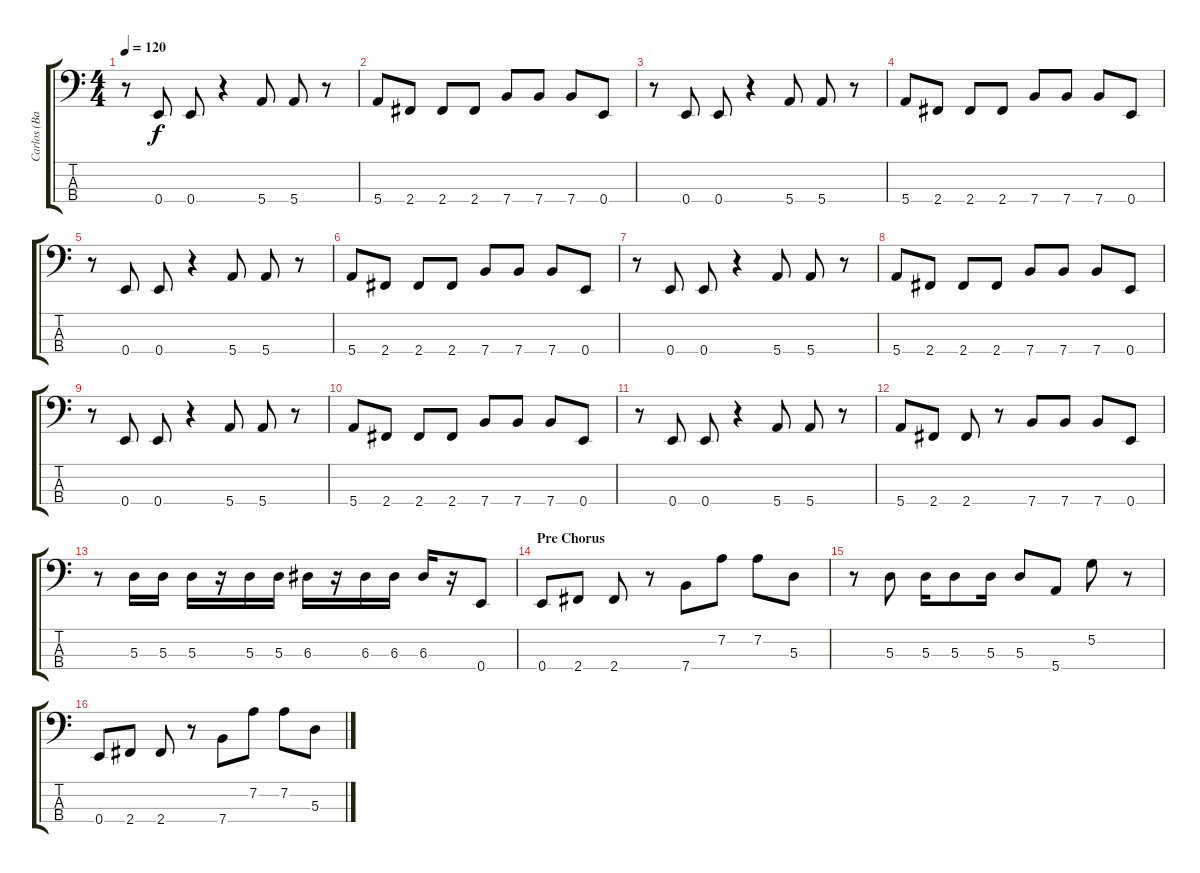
\track ("Carlos (Bass)" "Carlos (Ba") {instrument electricbasspick}
\staff {score tabs}
\tuning (G2 D2 A1 E1) {hide}
\ts (4 4)
\tempo 120
\clef f4
\ks c
r.8{dy f} 0.4.8 0.4.8 r.4 5.4.8 5.4.8 r.8 |
5.4.8 2.4.8 2.4.8 2.4.8 7.4.8 7.4.8 7.4.8 0.4.8 |
r.8 0.4.8 0.4.8 r.4 5.4.8 5.4.8 r.8 |
5.4.8 2.4.8 2.4.8 2.4.8 7.4.8 7.4.8 7.4.8 0.4.8 |
r.8 0.4.8 0.4.8 r.4 5.4.8 5.4.8 r.8 |
5.4.8 2.4.8 2.4.8 2.4.8 7.4.8 7.4.8 7.4.8 0.4.8 |
r.8 0.4.8 0.4.8 r.4 5.4.8 5.4.8 r.8 |
5.4.8 2.4.8 2.4.8 2.4.8 7.4.8 7.4.8 7.4.8 0.4.8 |
r.8 0.4.8 0.4.8 r.4 5.4.8 5.4.8 r.8 |
5.4.8 2.4.8 2.4.8 2.4.8 7.4.8 7.4.8 7.4.8 0.4.8 |
r.8 0.4.8 0.4.8 r.4 5.4.8 5.4.8 r.8 |
5.4.8 2.4.8 2.4.8 r.8 7.4.8 7.4.8 7.4.8 0.4.8 |
r.8 5.3.16 5.3.16 5.3.16 r.16 5.3.16 5.3.16 6.3.16 r.16 6.3.16 6.3.16 6.3.16 r.16 0.4.8 |
\section ("" "Pre Chorus")
0.4.8 2.4.8 2.4.8 r.8 7.4.8 7.2.8 7.2.8 5.3.8 |
r.8 5.3.8 5.3.16 5.3.8 5.3.16 5.3.8 5.4.8 5.2.8 r.8 |
0.4.8 2.4.8 2.4.8 r.8 7.4.8 7.2.8 7.2.8 5.3.8
